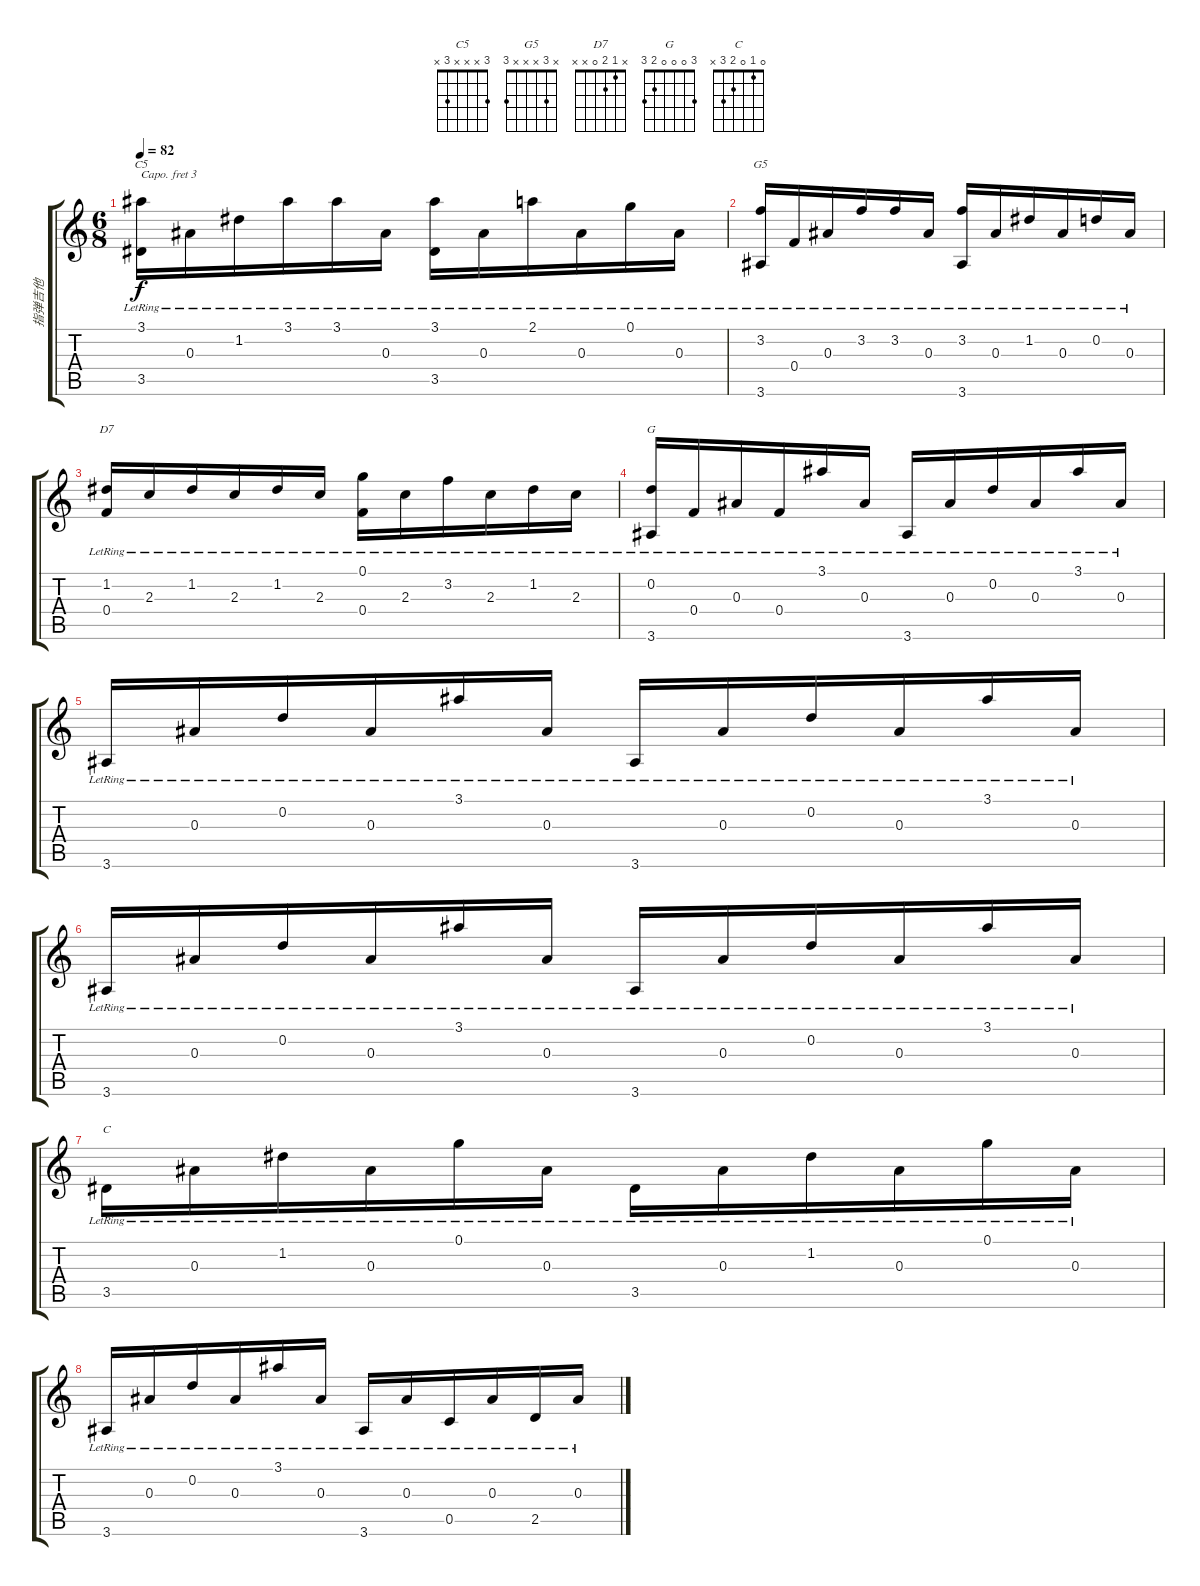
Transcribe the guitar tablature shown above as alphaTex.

\track ("指弹吉他" "指弹吉他") {instrument acousticguitarnylon}
\staff {score tabs}
\capo 3
\tuning (E4 B3 G3 D3 A2 E2) {hide}
\chord ("C5" 3 x x x 3 x)
\chord ("G5" x 3 x x x 3)
\chord ("D7" x 1 2 0 x x)
\chord ("G" 3 0 0 0 2 3)
\chord ("C" 0 1 0 2 3 x)
\ts (6 8)
\tempo 82
\clef g2
\ks c
(3.1{lr} 3.5{lr}).16{ch "C5" dy f} 0.3{lr}.16 1.2{lr}.16 3.1{lr}.16 3.1{lr}.16 0.3{lr}.16 (3.1{lr} 3.5{lr}).16 0.3{lr}.16 2.1{lr}.16 0.3{lr}.16 0.1{lr}.16 0.3{lr}.16 |
(3.2{lr} 3.6{lr}).16{ch "G5"} 0.4{lr}.16 0.3{lr}.16 3.2{lr}.16 3.2{lr}.16 0.3{lr}.16 (3.2{lr} 3.6{lr}).16 0.3{lr}.16 1.2{lr}.16 0.3{lr}.16 0.2{lr}.16 0.3{lr}.16 |
(1.2{lr} 0.4{lr}).16{ch "D7"} 2.3{lr}.16 1.2{lr}.16 2.3{lr}.16 1.2{lr}.16 2.3{lr}.16 (0.1{lr} 0.4{lr}).16 2.3{lr}.16 3.2{lr}.16 2.3{lr}.16 1.2{lr}.16 2.3{lr}.16 |
(0.2{lr} 3.6{lr}).16{ch "G"} 0.4{lr}.16 0.3{lr}.16 0.4{lr}.16 3.1{lr}.16 0.3{lr}.16 3.6{lr}.16 0.3{lr}.16 0.2{lr}.16 0.3{lr}.16 3.1{lr}.16 0.3{lr}.16 |
3.6{lr}.16 0.3{lr}.16 0.2{lr}.16 0.3{lr}.16 3.1{lr}.16 0.3{lr}.16 3.6{lr}.16 0.3{lr}.16 0.2{lr}.16 0.3{lr}.16 3.1{lr}.16 0.3{lr}.16 |
3.6{lr}.16 0.3{lr}.16 0.2{lr}.16 0.3{lr}.16 3.1{lr}.16 0.3{lr}.16 3.6{lr}.16 0.3{lr}.16 0.2{lr}.16 0.3{lr}.16 3.1{lr}.16 0.3{lr}.16 |
3.5{lr}.16{ch "C"} 0.3{lr}.16 1.2{lr}.16 0.3{lr}.16 0.1{lr}.16 0.3{lr}.16 3.5{lr}.16 0.3{lr}.16 1.2{lr}.16 0.3{lr}.16 0.1{lr}.16 0.3{lr}.16 |
3.6{lr}.16 0.3{lr}.16 0.2{lr}.16 0.3{lr}.16 3.1{lr}.16 0.3{lr}.16 3.6{lr}.16 0.3{lr}.16 0.5{lr}.16 0.3{lr}.16 2.5{lr}.16 0.3{lr}.16
